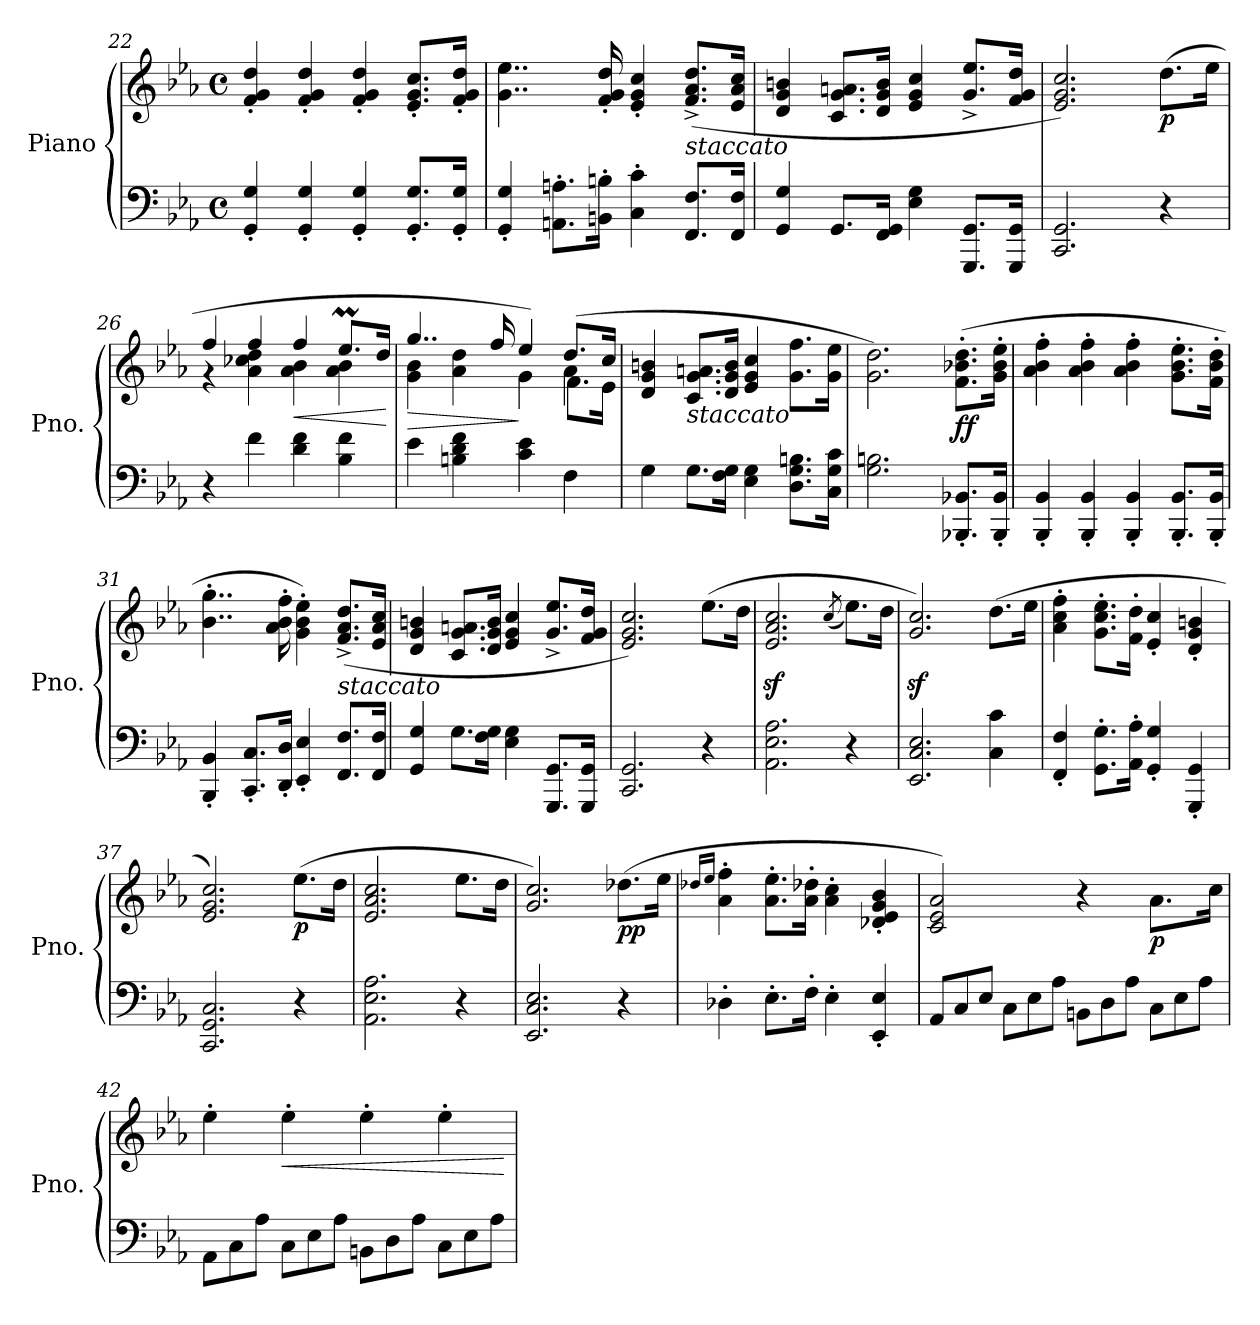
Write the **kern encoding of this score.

**kern	**kern	**dynam
*part1	*part1	*part1
*staff2	*staff1	*staff1/2
*I"Piano	*	*
*I'Pno.	*	*
*clefF4	*clefG2	*
*k[b-e-a-]	*k[b-e-a-]	*
*M4/4	*M4/4	*
*met(c)	*met(c)	*
=22	=22	=22
4GG/' 4G/'	4f/' 4g/' 4dd/'	.
4GG/' 4G/'	4f/' 4g/' 4dd/'	.
4GG/' 4G/'	4f/' 4g/' 4dd/'	.
8.GG/' 8.G/'L	8.e-/' 8.g/' 8.cc/'L	.
16GG/' 16G/'Jk	16f/' 16g/' 16dd/'Jk	.
=23	=23	=23
4GG/' 4G/'	4..g\ 4..ee-\	.
8.AAn\' 8.An\'L	.	.
16BBn\' 16Bn\'Jk	16f/' 16g/' 16dd/'	.
4C\' 4c\'	4e-/' 4g/' 4cc/'	.
!	!LO:TX:b:i:t=staccato	!
8.FF/ 8.F/L	(>8.f/^ 8.a-/^ 8.dd/^L	.
16FF/ 16F/Jk	16e-/ 16a-/ 16cc/Jk	.
!!LO:LB:g=z
=24	=24	=24
4GG/ 4G/	4d/ 4g/ 4bn/	.
8.GG/L	8.c/ 8.g/ 8.an/L	.
16FF/ 16GG/Jk	16d/ 16g/ 16b/Jk	.
4E-\ 4G\	4e-/ 4g/ 4cc/	.
8.GGG/ 8.GG/L	8.g/^ 8.ee-/^L	.
16GGG/ 16GG/Jk	16f/ 16g/ 16dd/Jk	.
=25	=25	=25
2.CC/ 2.GG/	2.e-/ 2.g/ 2.cc/)	.
!	!	!LO:DY:b
4r	(>8.dd\L	p
.	16ee-\Jk	.
=26	=26	=26
*	*^	*
4r	4ff/	4r	.
4f\	4ff/	4a-\ 4cc-X\ 4dd\	.
!	!	!	!LO:HP:b
4d\ 4f\	4ff/	4a-\ 4b-\	<
4B-\ 4f\	8.ee-M/L	4a-\ 4b-\	.
.	16dd/Jk	.	.
*	*v	*v	*
.	.	[
=27	=27	=27
!	!	!LO:HP:b
*	*^	*
*	*	*^	*
4e-\	4..gg/	4g\ 4b-\	2.ryy	>
4Bn\ 4d\ 4f\	.	4a-\ 4dd\	.	.
.	16ff/	.	.	.
4c\ 4e-\	4ee-/)	4g\	.	]
4F\	(>8.dd/L	4a-\	8.f\L	.
.	16cc/Jk	.	16e-\Jk	.
*	*v	*v	*v	*
=28	=28	=28
4G\	4d/ 4g/ 4bn/	.
!	!LO:TX:b:i:t=staccato	!
8.G\L	8.c/ 8.g/ 8.an/L	.
16F\ 16G\Jk	16d/ 16g/ 16b/Jk	.
4E-\ 4G\	4e-/ 4g/ 4cc/	.
8.D\ 8.G\ 8.Bn\L	8.g\ 8.ff\L	.
16C\ 16G\ 16c\Jk	16g\ 16ee-\Jk	.
!!LO:LB:g=z
=29	=29	=29
2.G\ 2.Bn\	2.g\ 2.dd\)	.
!	!	!LO:DY:b
8.BBB-X/' 8.BB-X/'L	(>8.f\' 8.b-X\' 8.dd\'L	ff
16BBB-/' 16BB-/'Jk	16g\' 16b-\' 16ee-\'Jk	.
=30	=30	=30
4BBB-/' 4BB-/'	4a-\' 4b-\' 4ff\'	.
4BBB-/' 4BB-/'	4a-\' 4b-\' 4ff\'	.
4BBB-/' 4BB-/'	4a-\' 4b-\' 4ff\'	.
8.BBB-/' 8.BB-/'L	8.g\' 8.b-\' 8.ee-\'L	.
16BBB-/' 16BB-/'Jk	16f\' 16b-\' 16dd\'Jk	.
=31	=31	=31
4BBB-/' 4BB-/'	4..b-\' 4..gg\'	.
8.CC/' 8.C/'L	.	.
16DD/' 16D/'Jk	16a-\' 16b-\' 16ff\'	.
4EE-/' 4E-/'	4g\' 4b-\' 4ee-\')	.
!	!LO:TX:b:i:t=staccato	!
8.FF/ 8.F/L	(>8.f/^ 8.a-/^ 8.dd/^L	.
16FF/ 16F/Jk	16e-/ 16a-/ 16cc/Jk	.
=32	=32	=32
4GG/ 4G/	4d/ 4g/ 4bn/	.
8.G\L	8.c/ 8.g/ 8.an/L	.
16F\ 16G\Jk	16d/ 16g/ 16b/Jk	.
4E-\ 4G\	4e-/ 4g/ 4cc/	.
8.GGG/ 8.GG/L	8.g/^ 8.ee-/^L	.
16GGG/ 16GG/Jk	16f/ 16g/ 16dd/Jk	.
=33	=33	=33
2.CC/ 2.GG/	2.e-/ 2.g/ 2.cc/)	.
4r	(>8.ee-\L	.
.	16dd\Jk	.
!!LO:PB:g=z
=34	=34	=34
2.AA-\ 2.E-\ 2.A-\	2.e-/z< 2.a-/z< 2.cc/z<	.
.	(<8qcc/	.
4r	8.ee-\L)	.
.	16dd\Jk	.
=35	=35	=35
2.EE-/ 2.C/ 2.E-/	2.g/z< 2.cc/z<)	.
4C\ 4c\	(>8.dd\L	.
.	16ee-\Jk	.
=36	=36	=36
4FF/' 4F/'	4a-\' 4cc\' 4ff\'	.
8.GG\' 8.G\'L	8.g\' 8.cc\' 8.ee-\'L	.
16AA-\' 16A-\'Jk	16f\' 16dd\'Jk	.
4GG/' 4G/'	4e-/' 4cc/'	.
4GGG/' 4GG/'	4d/' 4g/' 4bn/'	.
=37	=37	=37
2.CC/ 2.GG/ 2.C/	2.e-/ 2.g/ 2.cc/)	.
!	!	!LO:DY:b
4r	(>8.ee-\L	p
.	16dd\Jk	.
=38	=38	=38
2.AA-\ 2.E-\ 2.A-\	2.e-/ 2.a-/ 2.cc/	.
4r	8.ee-\L	.
.	16dd\Jk	.
=39	=39	=39
2.EE-/ 2.C/ 2.E-/	2.g/ 2.cc/)	.
!	!	!LO:DY:b
4r	(>8.dd-X\L	pp
.	16ee-\Jk	.
=40	=40	=40
.	16qdd-X/LL	.
.	16qee-/JJ	.
4D-X'\	4a-\' 4ff\'	.
8.E-'\L	8.a-\' 8.ee-\'L	.
16F'\Jk	16a-\' 16dd-\'Jk	.
4E-'\	4a-\' 4cc\'	.
4EE-/' 4E-/'	4d-X/' 4e-/' 4g/' 4b-/'	.
!!LO:LB:g=z
=41	=41	=41
*Xtuplet	*	*
12AA-/L	2c/ 2e-/ 2a-/)	.
12C/	.	.
12E-/J	.	.
12C\L	.	.
12E-\	.	.
12A-\J	.	.
12BBn\L	4r	.
12D\	.	.
12A-\J	.	.
!	!	!LO:DY:b
12C\L	8.a-\L	p
12E-\	.	.
12A-\J	.	.
.	16cc\Jk	.
=42	=42	=42
12AA-\L	4ee-'\	.
12C\	.	.
12A-\J	.	.
!	!	!LO:HP:b
12C\L	4ee-'\	<
12E-\	.	.
12A-\J	.	.
12BBn\L	4ee-'\	.
12D\	.	.
12A-\J	.	.
12C\L	4ee-'\	.
12E-\	.	.
12A-\J	.	.
.	.	[
=	=	=
*-	*-	*-
